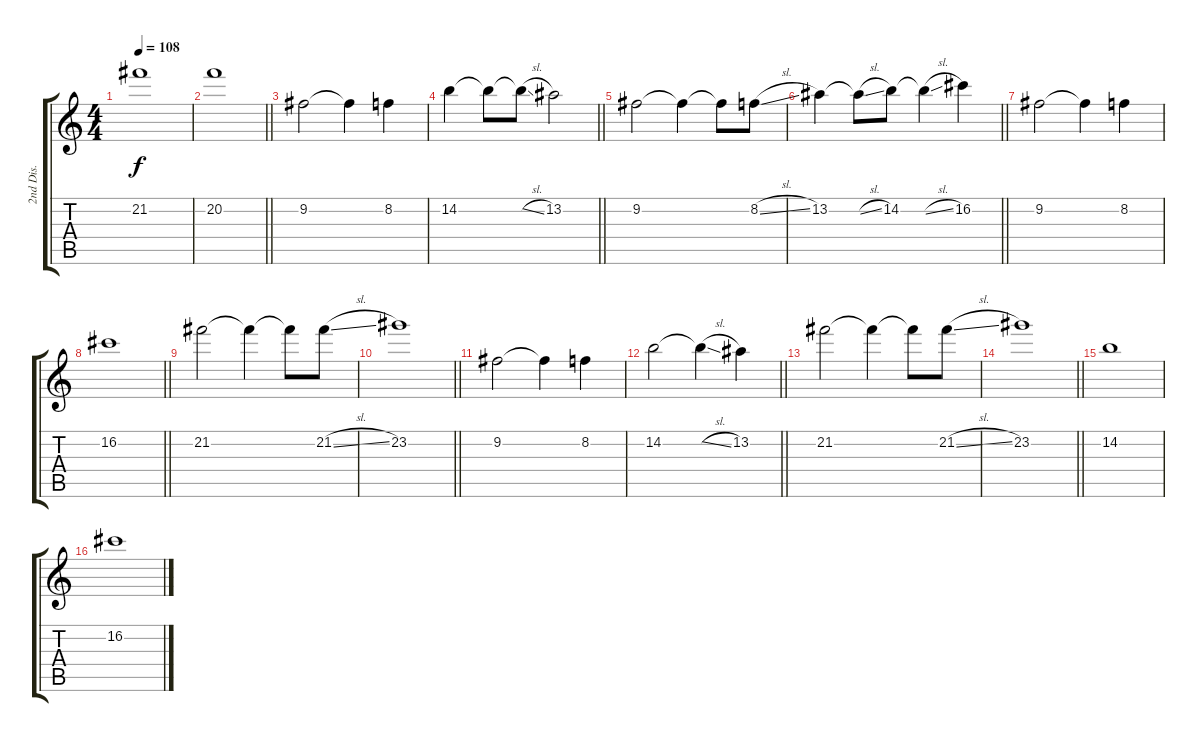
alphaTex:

\track ("2nd Dis." "2nd Dis.") {instrument distortionguitar}
\staff {score tabs}
\tuning (D4 A3 F3 C3 G2 C2) {hide}
\ts (4 4)
\tempo 108
\clef g2
\ks c
21.2.1{dy f} |
\barLineRight lightlight
20.2.1 |
9.2.2 9.2{t}.4 8.2.4 |
\barLineRight lightlight
14.2.4 14.2{t}.8 14.2{sl t}.8 13.2.2 |
9.2.2 9.2{t}.4 9.2{t}.8 8.2{sl}.8 |
\barLineRight lightlight
13.2.4 13.2{sl t}.8 14.2.8 14.2{sl t}.4 16.2.4 |
9.2.2 9.2{t}.4 8.2.4 |
\barLineRight lightlight
16.2.1 |
21.2.2 21.2{t}.4 21.2{t}.8 21.2{sl}.8 |
\barLineRight lightlight
23.2.1 |
9.2.2 9.2{t}.4 8.2.4 |
\barLineRight lightlight
14.2.2 14.2{sl t}.4 13.2.4 |
21.2.2 21.2{t}.4 21.2{t}.8 21.2{sl}.8 |
\barLineRight lightlight
23.2.1 |
14.2.1 |
16.2.1
